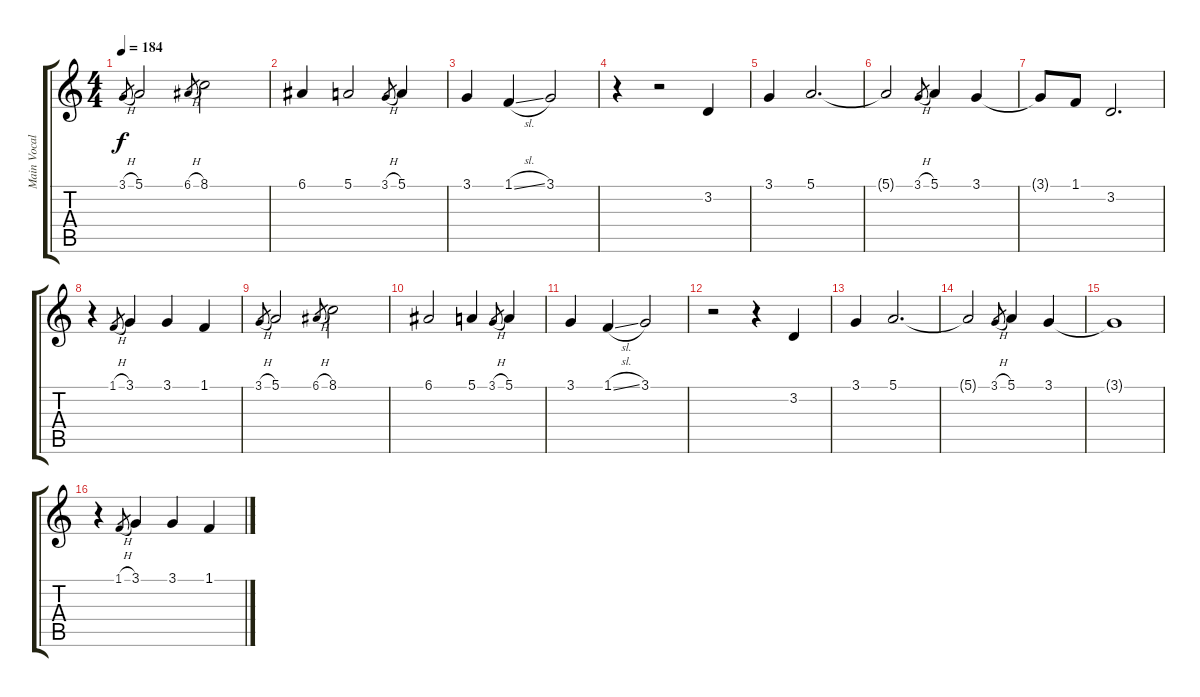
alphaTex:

\track ("Main Vocals" "Main Vocal") {instrument clarinet}
\staff {score tabs}
\tuning (E4 B3 G3 D3 A2 E2) {hide}
\ts (4 4)
\tempo 184
\clef g2
\ks c
3.1{h}.8{gr dy f} 5.1.2 6.1{h}.8{gr} 8.1.2 |
6.1.4 5.1.2 3.1{h}.8{gr} 5.1.4 |
3.1.4 1.1{sl}.4 3.1.2 |
r.4 r.2 3.2.4 |
3.1.4 5.1.2{d} |
5.1{t}.2 3.1{h}.8{gr} 5.1.4 3.1.4 |
3.1{t}.8 1.1.8 3.2.2{d} |
r.4 1.1{h}.8{gr} 3.1.4 3.1.4 1.1.4 |
3.1{h}.8{gr} 5.1.2 6.1{h}.8{gr} 8.1.2 |
6.1.2 5.1.4 3.1{h}.8{gr} 5.1.4 |
3.1.4 1.1{sl}.4 3.1.2 |
r.2 r.4 3.2.4 |
3.1.4 5.1.2{d} |
5.1{t}.2 3.1{h}.8{gr} 5.1.4 3.1.4 |
3.1{t}.1 |
r.4 1.1{h}.8{gr} 3.1.4 3.1.4 1.1.4
